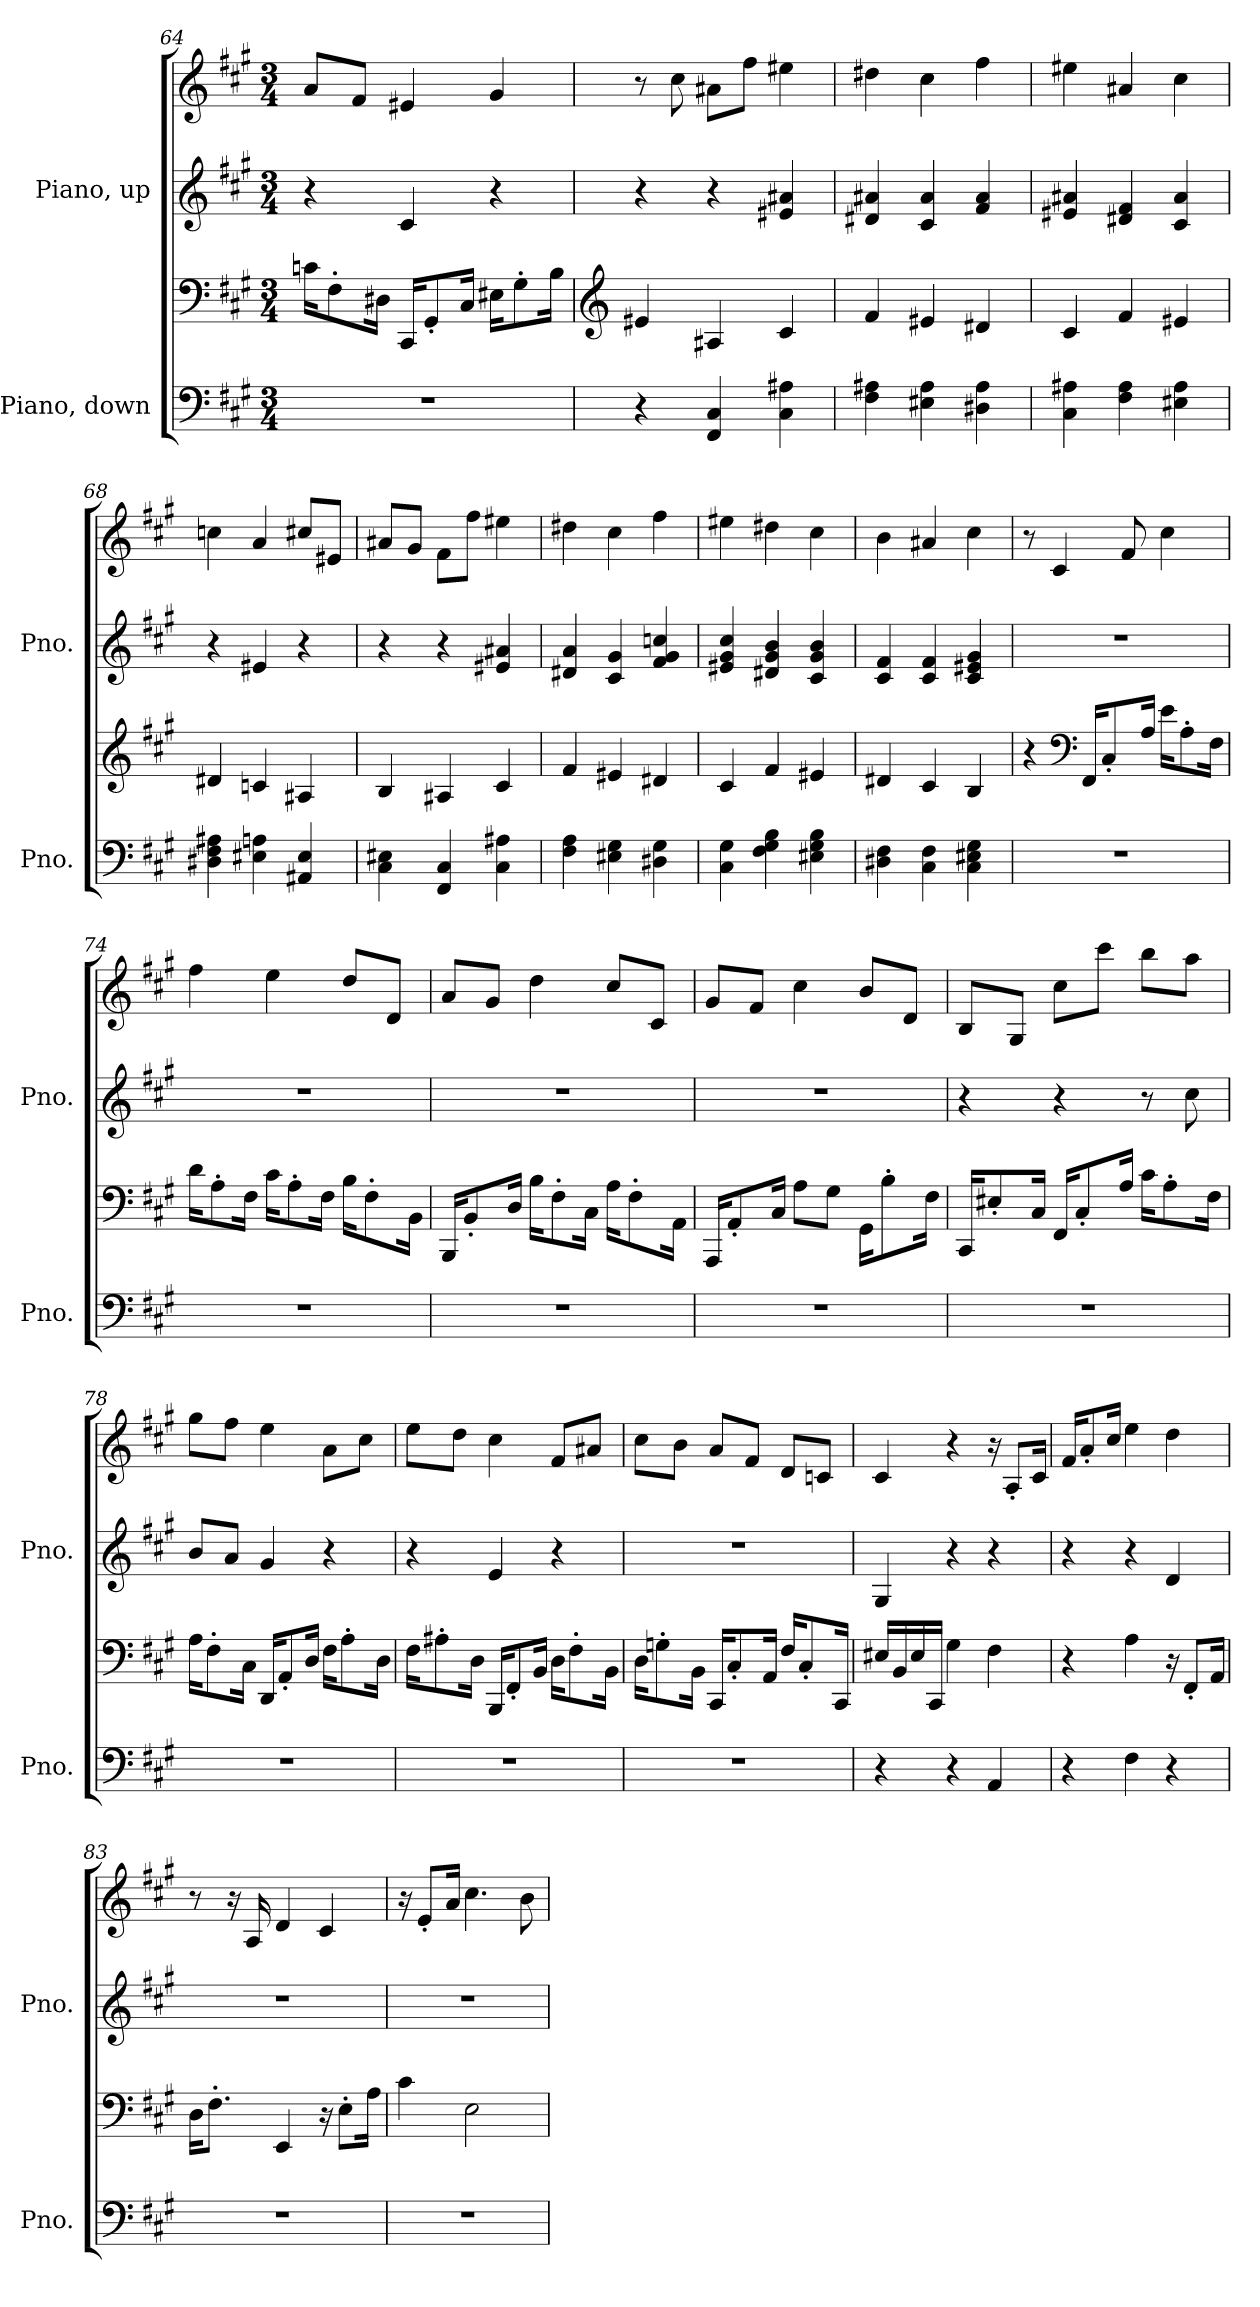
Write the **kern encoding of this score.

**kern	**kern	**kern	**kern
*part2	*part2	*part1	*part1
*staff4	*staff3	*staff2	*staff1
*I"Piano, down	*	*I"Piano, up	*
*I'Pno.	*	*I'Pno.	*
*clefF4	*clefF4	*clefG2	*clefG2
*k[f#c#g#]	*k[f#c#g#]	*k[f#c#g#]	*k[f#c#g#]
*M3/4	*M3/4	*M3/4	*M3/4
=64	=64	=64	=64
2.r	16cn\KL	4r	8a/L
.	8F#'\	.	.
.	.	.	8f#/J
.	16D#X\Jk	.	.
.	16CC#/KL	4c#/	4e#X/
.	8GG#'/	.	.
.	16C#/Jk	.	.
.	16E#X\KL	4r	4g#/
.	8G#'\	.	.
.	16B\Jk	.	.
=65	=65	=65	=65
*	*clefG2	*	*
4r	4e#X/	4r	8r
.	.	.	8cc#\
4FF#/ 4C#/	4A#X/	4r	8a#X\L
.	.	.	8ff#\J
4C#\ 4A#X\	4c#/	4e#X/ 4a#X/	4ee#X\
!!LO:LB:g=z
=66	=66	=66	=66
4F#\ 4A#X\	4f#/	4d#X/ 4a#X/	4dd#X\
4E#X\ 4A#\	4e#X/	4c#/ 4a#/	4cc#\
4D#X\ 4A#\	4d#X/	4f#/ 4a#/	4ff#\
=67	=67	=67	=67
4C#\ 4A#X\	4c#/	4e#X/ 4a#X/	4ee#X\
4F#\ 4A#\	4f#/	4d#X/ 4f#/	4a#X/
4E#X\ 4A#\	4e#X/	4c#/ 4a#/	4cc#\
=68	=68	=68	=68
4D#X\ 4F#\ 4A#X\	4d#X/	4r	4ccn\
4E#X\ 4An\	4cn/	4e#X/	4a/
4AA#X/ 4E#/	4A#X/	4r	8cc#X/L
.	.	.	8e#X/J
=69	=69	=69	=69
4C#\ 4E#X\	4B/	4r	8a#X/L
.	.	.	8g#/J
4FF#/ 4C#/	4A#X/	4r	8f#\L
.	.	.	8ff#\J
4C#\ 4A#X\	4c#/	4e#X/ 4a#X/	4ee#X\
=70	=70	=70	=70
4F#\ 4A\	4f#/	4d#X/ 4a/	4dd#X\
4E#X\ 4G#\	4e#X/	4c#/ 4g#/	4cc#\
4D#X\ 4G#\	4d#X/	4f#/ 4g#/ 4ccn/	4ff#\
=71	=71	=71	=71
4C#\ 4G#\	4c#/	4e#X/ 4g#/ 4cc#/	4ee#X\
4F#\ 4G#\ 4B\	4f#/	4d#X/ 4g#/ 4b/	4dd#X\
4E#X\ 4G#\ 4B\	4e#X/	4c#/ 4g#/ 4b/	4cc#\
!!LO:PB:g=z
=72	=72	=72	=72
4D#X\ 4F#\	4d#X/	4c#/ 4f#/	4b\
4C#\ 4F#\	4c#/	4c#/ 4f#/	4a#X/
4C#\ 4E#X\ 4G#\	4B/	4c#/ 4e#X/ 4g#/	4cc#\
=73	=73	=73	=73
2.r	4r	2.r	8r
.	.	.	4c#/
*	*clefF4	*	*
.	16FF#/KL	.	.
.	8C#'/	.	.
.	.	.	8f#/
.	16A/Jk	.	.
.	16e\KL	.	4cc#\
.	8A'\	.	.
.	16F#\Jk	.	.
=74	=74	=74	=74
2.r	16d\KL	2.r	4ff#\
.	8A'\	.	.
.	16F#\Jk	.	.
.	16c#\KL	.	4ee\
.	8A'\	.	.
.	16F#\Jk	.	.
.	16B\KL	.	8dd/L
.	8F#'\	.	.
.	.	.	8d/J
.	16BB\Jk	.	.
=75	=75	=75	=75
2.r	16BBB/KL	2.r	8a/L
.	8BB'/	.	.
.	.	.	8g#/J
.	16D/Jk	.	.
.	16B\KL	.	4dd\
.	8F#'\	.	.
.	16C#\Jk	.	.
.	16A\KL	.	8cc#/L
.	8F#'\	.	.
.	.	.	8c#/J
.	16AA\Jk	.	.
!!LO:LB:g=z
=76	=76	=76	=76
2.r	16AAA/KL	2.r	8g#/L
.	8AA'/	.	.
.	.	.	8f#/J
.	16C#/Jk	.	.
.	8A\L	.	4cc#\
.	8G#\J	.	.
.	16GG#\KL	.	8b/L
.	8B'\	.	.
.	.	.	8d/J
.	16F#\Jk	.	.
=77	=77	=77	=77
2.r	16CC#/KL	4r	8B/L
.	8E#X'/	.	.
.	.	.	8G#/J
.	16C#/Jk	.	.
.	16FF#/KL	4r	8cc#\L
.	8C#'/	.	.
.	.	.	8ccc#\J
.	16A/Jk	.	.
.	16c#\KL	8r	8bb\L
.	8A'\	.	.
.	.	8cc#\	8aa\J
.	16F#\Jk	.	.
=78	=78	=78	=78
2.r	16A\KL	8b/L	8gg#\L
.	8F#'\	.	.
.	.	8a/J	8ff#\J
.	16C#\Jk	.	.
.	16DD/KL	4g#/	4ee\
.	8AA'/	.	.
.	16D/Jk	.	.
.	16F#\KL	4r	8a\L
.	8A'\	.	.
.	.	.	8cc#\J
.	16D\Jk	.	.
=79	=79	=79	=79
2.r	16F#\KL	4r	8ee\L
.	8A#X'\	.	.
.	.	.	8dd\J
.	16D\Jk	.	.
.	16BBB/KL	4e/	4cc#\
.	8FF#'/	.	.
.	16BB/Jk	.	.
.	16D\KL	4r	8f#/L
.	8F#'\	.	.
.	.	.	8a#X/J
.	16BB\Jk	.	.
!!LO:LB:g=z
=80	=80	=80	=80
2.r	16D\KL	2.r	8cc#\L
.	8Gn'\	.	.
.	.	.	8b\J
.	16BB\Jk	.	.
.	16CC#/KL	.	8a/L
.	8C#'/	.	.
.	.	.	8f#/J
.	16AA/Jk	.	.
.	16F#/KL	.	8d/L
.	8C#'/	.	.
.	.	.	8cn/J
.	16CC#/Jk	.	.
=81	=81	=81	=81
4r	16E#X/LL	4G#/	4c#/
.	16BB/	.	.
.	16E#/	.	.
.	16CC#/JJ	.	.
4r	4G#\	4r	4r
4AA/	4F#\	4r	16r
.	.	.	8A'/L
.	.	.	16c#/Jk
=82	=82	=82	=82
4r	4r	4r	16f#/KL
.	.	.	8a'/
.	.	.	16cc#/Jk
4F#\	4A\	4r	4ee\
4r	16r	4d/	4dd\
.	8FF#'/L	.	.
.	16AA/Jk	.	.
=83	=83	=83	=83
2.r	16D\KL	2.r	8r
.	8.F#'\J	.	.
.	.	.	16r
.	.	.	16A/
.	4EE/	.	4d/
.	16r	.	4c#/
.	8E'\L	.	.
.	16A\Jk	.	.
=84	=84	=84	=84
2.r	4c#\	2.r	16r
.	.	.	8e'/L
.	.	.	16a/Jk
.	2E\	.	4.cc#\
.	.	.	8b\
=	=	=	=
*-	*-	*-	*-
